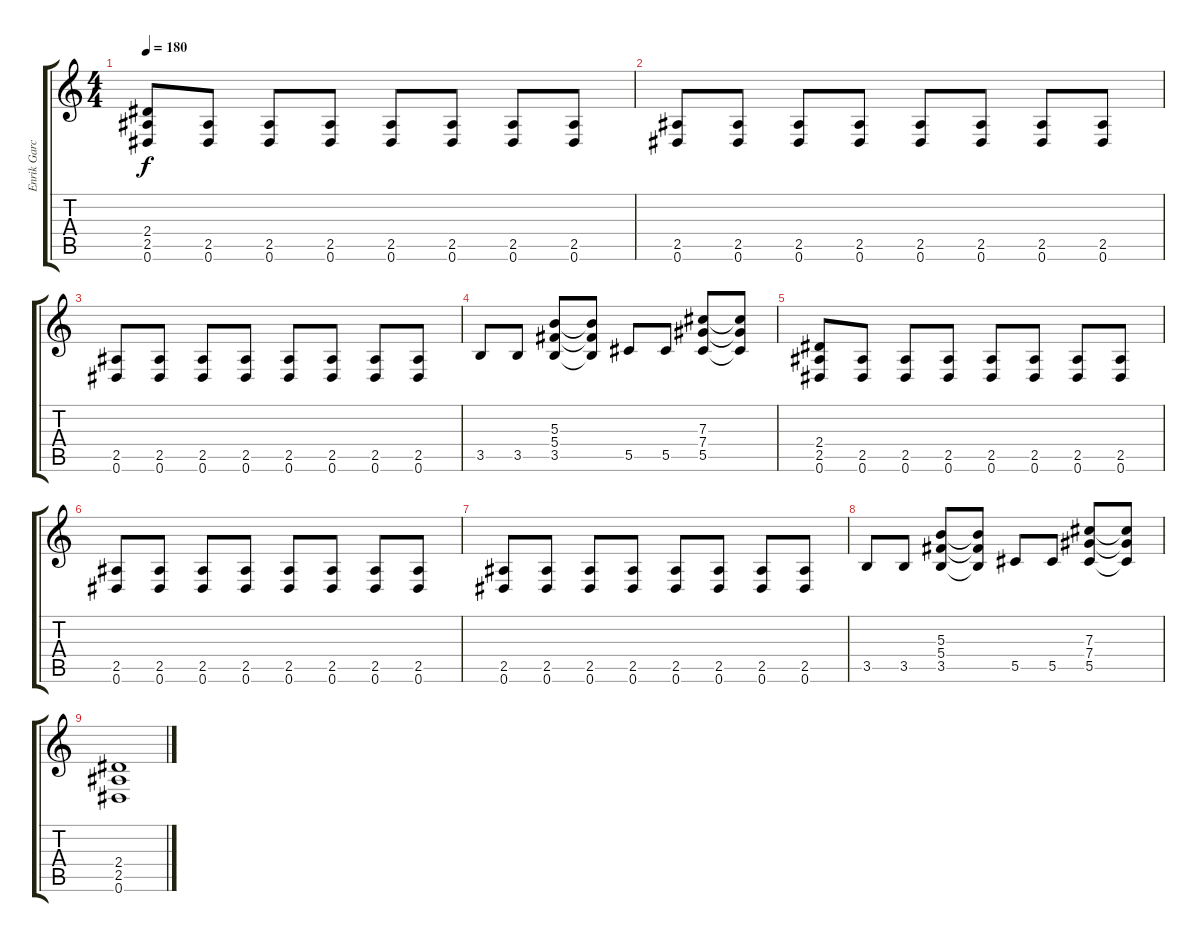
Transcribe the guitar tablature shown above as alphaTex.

\track ("Enrik Garcia - Rithym guitar Left" "Enrik Garc") {instrument distortionguitar}
\staff {score tabs}
\tuning (Eb4 Bb3 Gb3 Db3 Ab2 Eb2) {hide}
\ts (4 4)
\tempo 180
\clef g2
\ks c
(2.4 2.5 0.6).8{dy f} (2.5 0.6).8 (2.5 0.6).8 (2.5 0.6).8 (2.5 0.6).8 (2.5 0.6).8 (2.5 0.6).8 (2.5 0.6).8 |
(2.5 0.6).8 (2.5 0.6).8 (2.5 0.6).8 (2.5 0.6).8 (2.5 0.6).8 (2.5 0.6).8 (2.5 0.6).8 (2.5 0.6).8 |
(2.5 0.6).8 (2.5 0.6).8 (2.5 0.6).8 (2.5 0.6).8 (2.5 0.6).8 (2.5 0.6).8 (2.5 0.6).8 (2.5 0.6).8 |
3.5.8 3.5.8 (5.3 5.4 3.5).8 (5.3{t} 5.4{t} 3.5{t}).8 5.5.8 5.5.8 (7.3 7.4 5.5).8 (7.3{t} 7.4{t} 5.5{t}).8 |
(2.4 2.5 0.6).8 (2.5 0.6).8 (2.5 0.6).8 (2.5 0.6).8 (2.5 0.6).8 (2.5 0.6).8 (2.5 0.6).8 (2.5 0.6).8 |
(2.5 0.6).8 (2.5 0.6).8 (2.5 0.6).8 (2.5 0.6).8 (2.5 0.6).8 (2.5 0.6).8 (2.5 0.6).8 (2.5 0.6).8 |
(2.5 0.6).8 (2.5 0.6).8 (2.5 0.6).8 (2.5 0.6).8 (2.5 0.6).8 (2.5 0.6).8 (2.5 0.6).8 (2.5 0.6).8 |
3.5.8 3.5.8 (5.3 5.4 3.5).8 (5.3{t} 5.4{t} 3.5{t}).8 5.5.8 5.5.8 (7.3 7.4 5.5).8 (7.3{t} 7.4{t} 5.5{t}).8 |
(2.4 2.5 0.6).1
